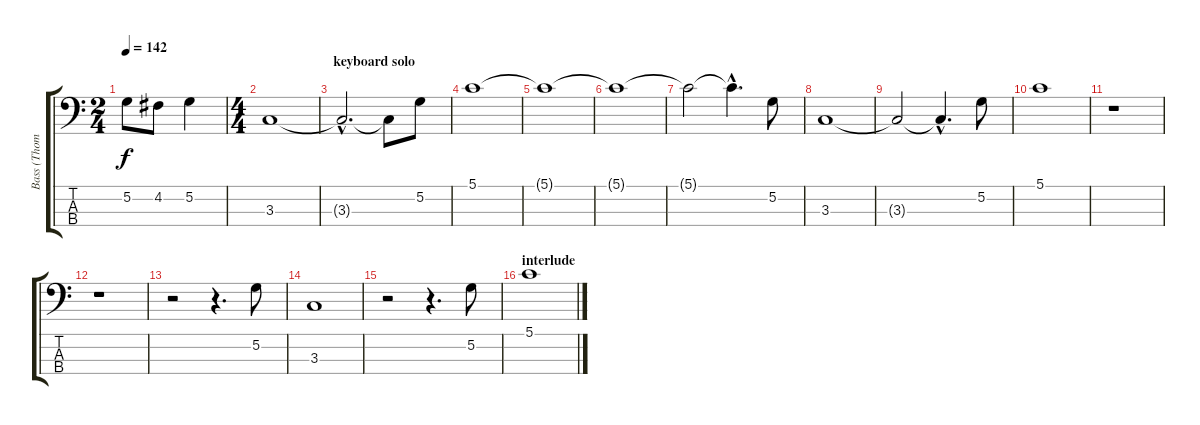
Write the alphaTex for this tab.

\track ("Bass (Thompson)" "Bass (Thom") {instrument electricbasspick}
\staff {score tabs}
\tuning (G2 D2 A1 E1) {hide}
\ts (2 4)
\tempo 142
\clef f4
\ks c
5.2.8{dy f} 4.2.8 5.2.4 |
\ts (4 4)
3.3.1 |
\section ("" "keyboard solo")
3.3{hac t}.2{d} 3.3{t}.8 5.2.8 |
5.1.1 |
5.1{t}.1 |
5.1{t}.1 |
5.1{t}.2 5.1{hac t}.4{d} 5.2.8 |
3.3.1 |
3.3{t}.2 3.3{hac t}.4{d} 5.2.8 |
5.1.1 |
r.1 |
r.1 |
r.2 r.4{d} 5.2.8 |
3.3.1 |
r.2 r.4{d} 5.2.8 |
\section ("" "interlude")
5.1.1
